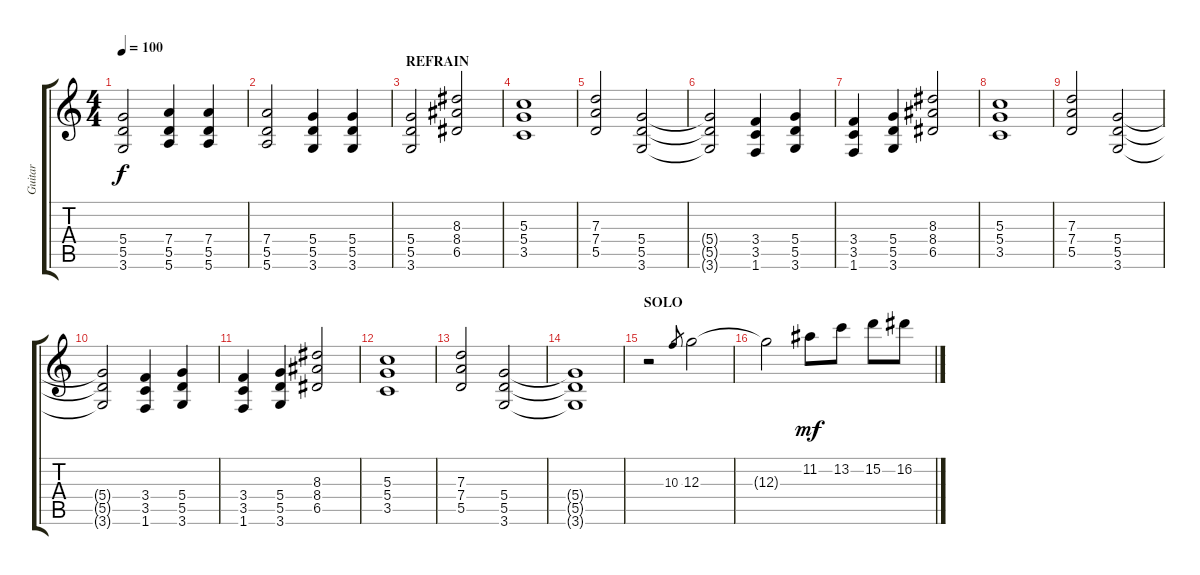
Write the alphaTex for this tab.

\track ("Guitar" "Guitar") {instrument distortionguitar}
\staff {score tabs}
\tuning (E4 B3 G3 D3 A2 E2) {hide}
\ts (4 4)
\tempo 100
\clef g2
\ks c
(5.4 5.5 3.6).2{dy f} (7.4 5.5 5.6).4 (7.4 5.5 5.6).4 |
(7.4 5.5 5.6).2 (5.4 5.5 3.6).4 (5.4 5.5 3.6).4 |
\section ("" "REFRAIN")
(5.4 5.5 3.6).2 (8.3 8.4 6.5).2 |
(5.3 5.4 3.5).1 |
(7.3 7.4 5.5).2 (5.4 5.5 3.6).2 |
(5.4{t} 5.5{t} 3.6{t}).2 (3.4 3.5 1.6).4 (5.4 5.5 3.6).4 |
(3.4 3.5 1.6).4 (5.4 5.5 3.6).4 (8.3 8.4 6.5).2 |
(5.3 5.4 3.5).1 |
(7.3 7.4 5.5).2 (5.4 5.5 3.6).2 |
(5.4{t} 5.5{t} 3.6{t}).2 (3.4 3.5 1.6).4 (5.4 5.5 3.6).4 |
(3.4 3.5 1.6).4 (5.4 5.5 3.6).4 (8.3 8.4 6.5).2 |
(5.3 5.4 3.5).1 |
(7.3 7.4 5.5).2 (5.4 5.5 3.6).2 |
(5.4{t} 5.5{t} 3.6{t}).1 |
\section ("" "SOLO")
r.2 10.3.8{gr} 12.3.2 |
12.3{t}.2 11.2.8{dy mf} 13.2.8 15.2.8 16.2.8
